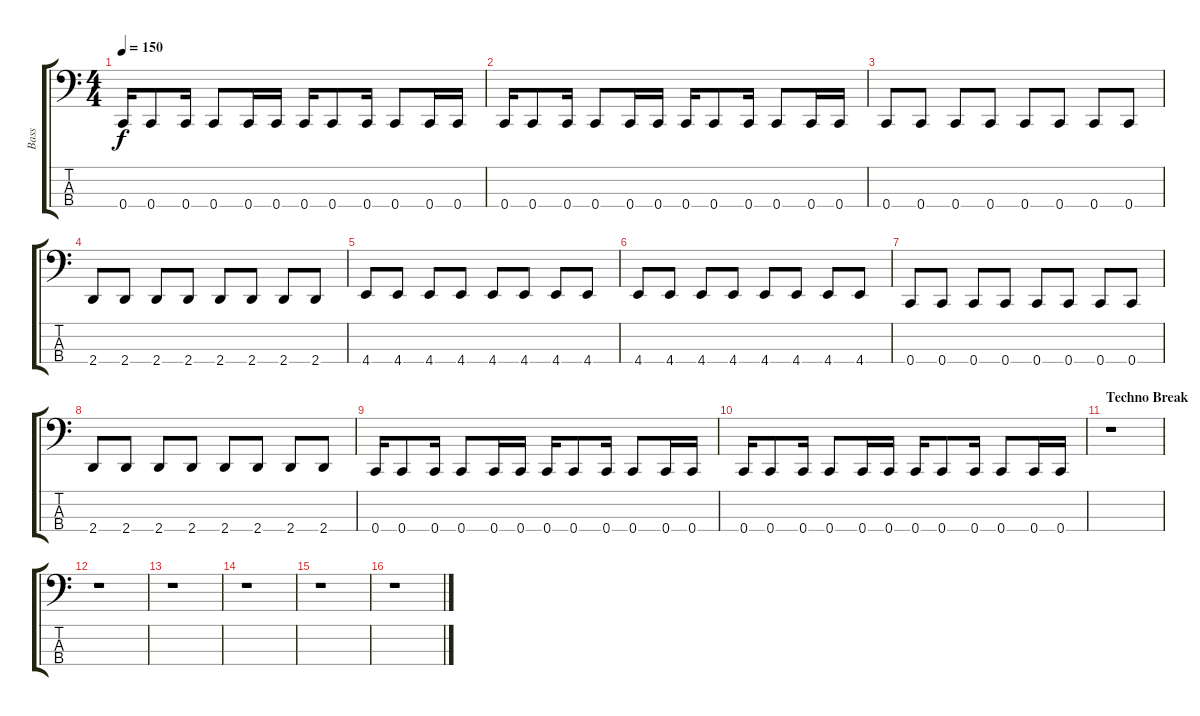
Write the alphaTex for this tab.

\track ("Bass" "Bass") {instrument electricbassfinger}
\staff {score tabs}
\tuning (F2 C2 G1 C1) {hide}
\ts (4 4)
\tempo 150
\clef f4
\ks c
0.4.16{dy f} 0.4.8 0.4.16 0.4.8 0.4.16 0.4.16 0.4.16 0.4.8 0.4.16 0.4.8 0.4.16 0.4.16 |
0.4.16 0.4.8 0.4.16 0.4.8 0.4.16 0.4.16 0.4.16 0.4.8 0.4.16 0.4.8 0.4.16 0.4.16 |
0.4.8 0.4.8 0.4.8 0.4.8 0.4.8 0.4.8 0.4.8 0.4.8 |
2.4.8 2.4.8 2.4.8 2.4.8 2.4.8 2.4.8 2.4.8 2.4.8 |
4.4.8 4.4.8 4.4.8 4.4.8 4.4.8 4.4.8 4.4.8 4.4.8 |
4.4.8 4.4.8 4.4.8 4.4.8 4.4.8 4.4.8 4.4.8 4.4.8 |
0.4.8 0.4.8 0.4.8 0.4.8 0.4.8 0.4.8 0.4.8 0.4.8 |
2.4.8 2.4.8 2.4.8 2.4.8 2.4.8 2.4.8 2.4.8 2.4.8 |
0.4.16 0.4.8 0.4.16 0.4.8 0.4.16 0.4.16 0.4.16 0.4.8 0.4.16 0.4.8 0.4.16 0.4.16 |
0.4.16 0.4.8 0.4.16 0.4.8 0.4.16 0.4.16 0.4.16 0.4.8 0.4.16 0.4.8 0.4.16 0.4.16 |
\section ("" "Techno Break")
r.1 |
r.1 |
r.1 |
r.1 |
r.1 |
r.1
